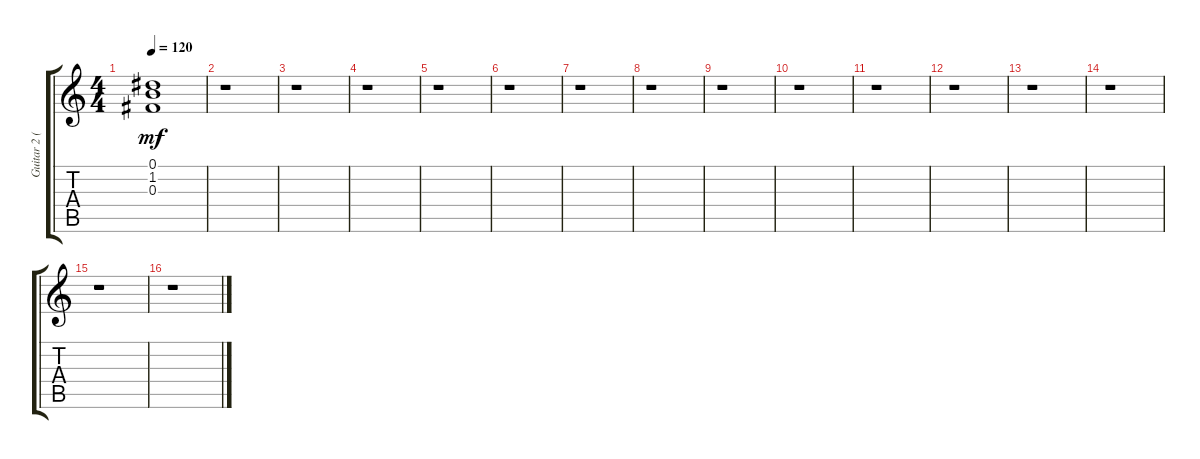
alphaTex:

\track ("Guitar 2 (Slash)" "Guitar 2 (") {instrument overdrivenguitar}
\staff {score tabs}
\tuning (Eb4 Bb3 Gb3 Db3 Ab2 Eb2) {hide}
\ts (4 4)
\tempo 120
\clef g2
\ks c
(0.1{t} 1.2{t} 0.3{t}).1{dy mf} |
r.1 |
r.1 |
r.1 |
r.1 |
r.1 |
r.1 |
r.1 |
r.1 |
r.1 |
r.1 |
r.1 |
r.1 |
r.1 |
r.1 |
r.1
